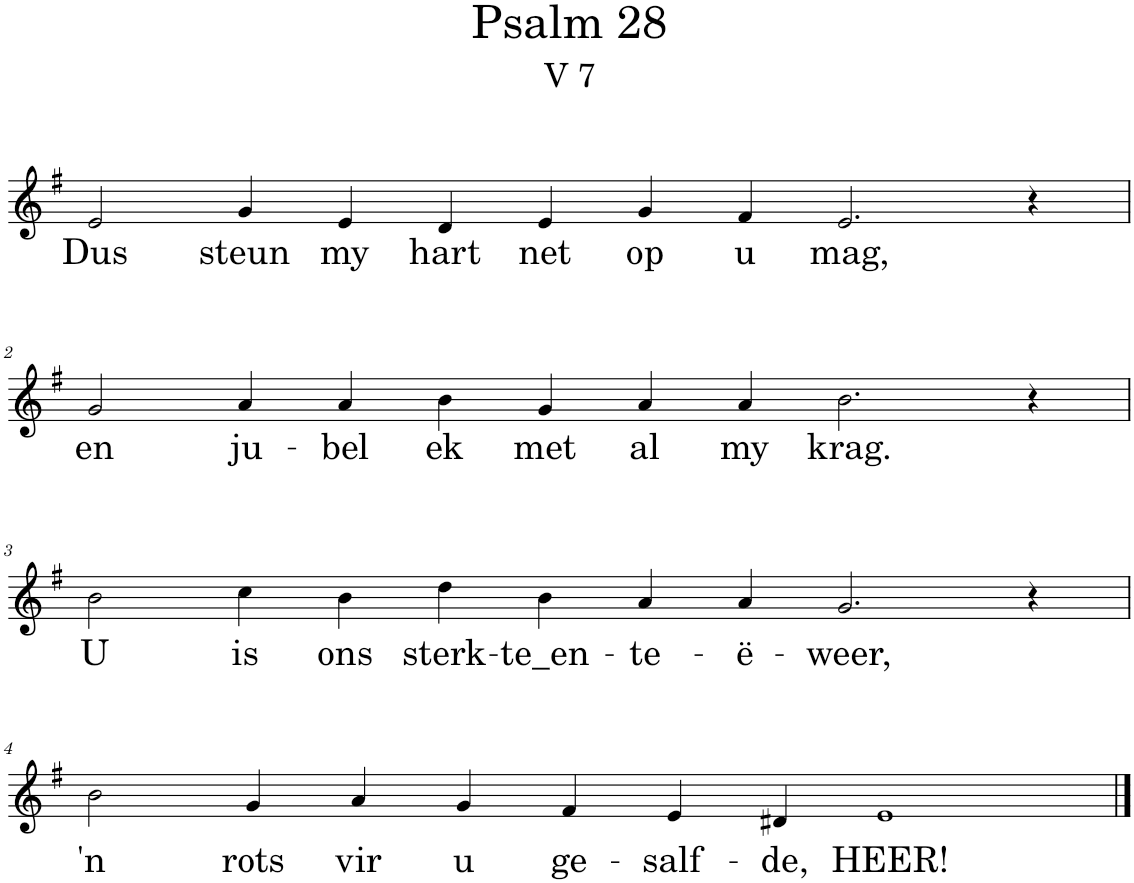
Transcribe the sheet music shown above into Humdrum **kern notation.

**kern	**text
*part1	*part1
*staff1	*staff1
*I"Pipe Organ	*
*I'Org.	*
*clefG2	*
*k[f#]	*
*M12/4	*
=1	=1
!	!LO:LY:b
2e/	Dus
!	!LO:LY:b
4g/	steun
!	!LO:LY:b
4e/	my
!	!LO:LY:b
4d/	hart
!	!LO:LY:b
4e/	net
!	!LO:LY:b
4g/	op
!	!LO:LY:b
4f#/	u
!	!LO:LY:b
2.e/	mag,
4r	.
!!LO:LB:g=z
=2	=2
!	!LO:LY:b
2g/	en
!	!LO:LY:b
4a/	ju-
!	!LO:LY:b
4a/	-bel
!	!LO:LY:b
4b\	ek
!	!LO:LY:b
4g/	met
!	!LO:LY:b
4a/	al
!	!LO:LY:b
4a/	my
!	!LO:LY:b
2.b\	krag.
4r	.
!!LO:LB:g=z
=3	=3
!	!LO:LY:b
2b\	U
!	!LO:LY:b
4cc\	is
!	!LO:LY:b
4b\	ons
!	!LO:LY:b
4dd\	sterk-
!	!LO:LY:b
4b\	-te_en-
!	!LO:LY:b
4a/	-te-
!	!LO:LY:b
4a/	-ë-
!	!LO:LY:b
2.g/	-weer,
4r	.
!!LO:LB:g=z
=4	=4
!	!LO:LY:b
2b\	'n
!	!LO:LY:b
4g/	rots
!	!LO:LY:b
4a/	vir
!	!LO:LY:b
4g/	u
!	!LO:LY:b
4f#/	ge-
!	!LO:LY:b
4e/	-salf-
!	!LO:LY:b
4d#X/	-de,
!	!LO:LY:b
1e	HEER!
==	==
*-	*-
